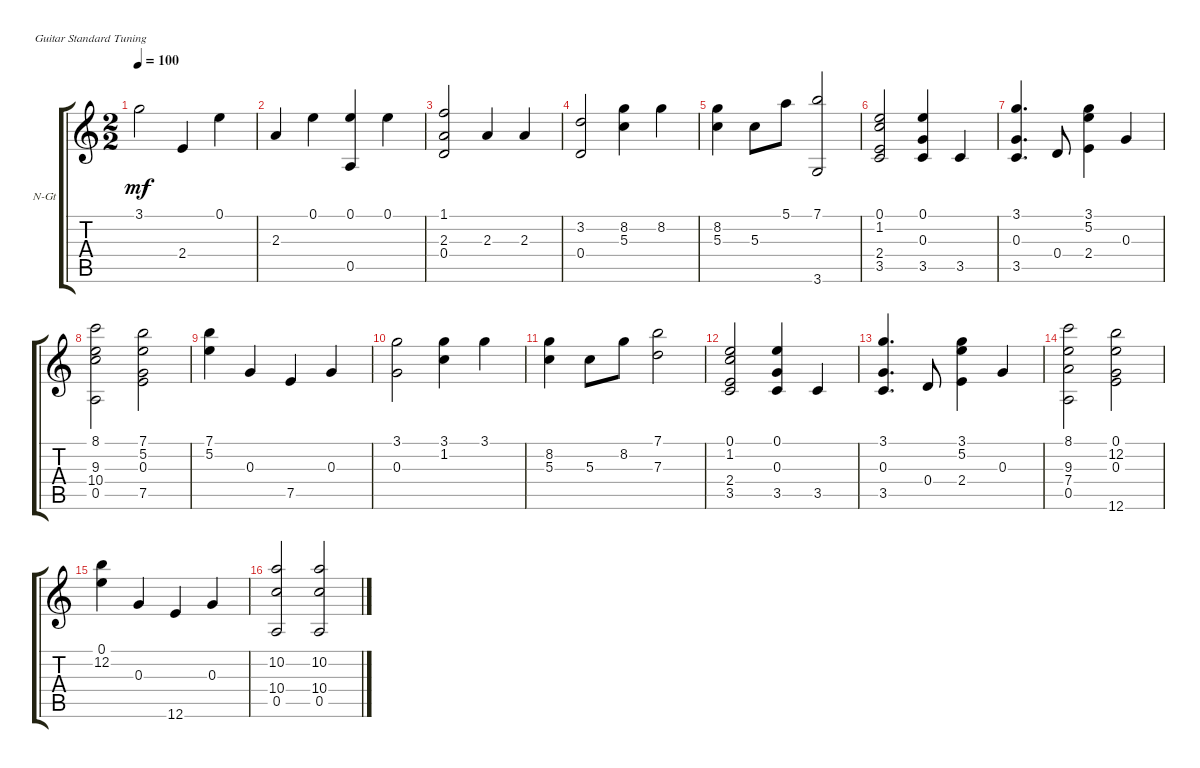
\defaultSystemsLayout 4
\bracketExtendMode groupsimilarinstruments
\firstSystemTrackNameOrientation horizontal
\otherSystemsTrackNameOrientation horizontal
\track ("Nylon Guitar" "N-Gt") {instrument acousticguitarnylon}
\staff {score tabs}
\tuning (E4 B3 G3 D3 A2 E2)
\ts (2 2)
\tempo 100
\clef g2
\ks c
3.1.2{dy mf} 2.4.4 0.1.4 |
2.3.4 0.1.4 (0.1 0.5).4 0.1.4 |
(1.1 2.3 0.4).2 2.3.4 2.3.4 |
(3.2 0.4).2 (8.2 5.3).4 8.2.4 |
(8.2 5.3).4 5.3.8 5.1.8 (7.1 3.6).2 |
(3.5 2.4 1.2 0.1).2 (0.1 0.3 3.5).4 3.5.4 |
(3.5 0.3 3.1).4{d} 0.4.8 (2.4 5.2 3.1).4 0.3.4 |
(8.1 9.3 10.4 0.5).2 (7.5 7.1 5.2 0.3).2 |
(7.1 5.2).4 0.3.4 7.5.4 0.3.4 |
(3.1 0.3).2 (3.1 1.2).4 3.1.4 |
(8.2 5.3).4 5.3.8 8.2.8 (7.3 7.1).2 |
(0.1 1.2 2.4 3.5).2 (0.1 0.3 3.5).4 3.5.4 |
(3.5 0.3 3.1).4{d} 0.4.8 (2.4 5.2 3.1).4 0.3.4 |
(8.1 9.3 7.4 0.5).2 (0.1 12.2 0.3 12.6).2 |
(12.2 0.1).4 0.3.4 12.6.4 0.3.4 |
(0.5 10.2 10.4).2 (0.5 10.2 10.4).2
